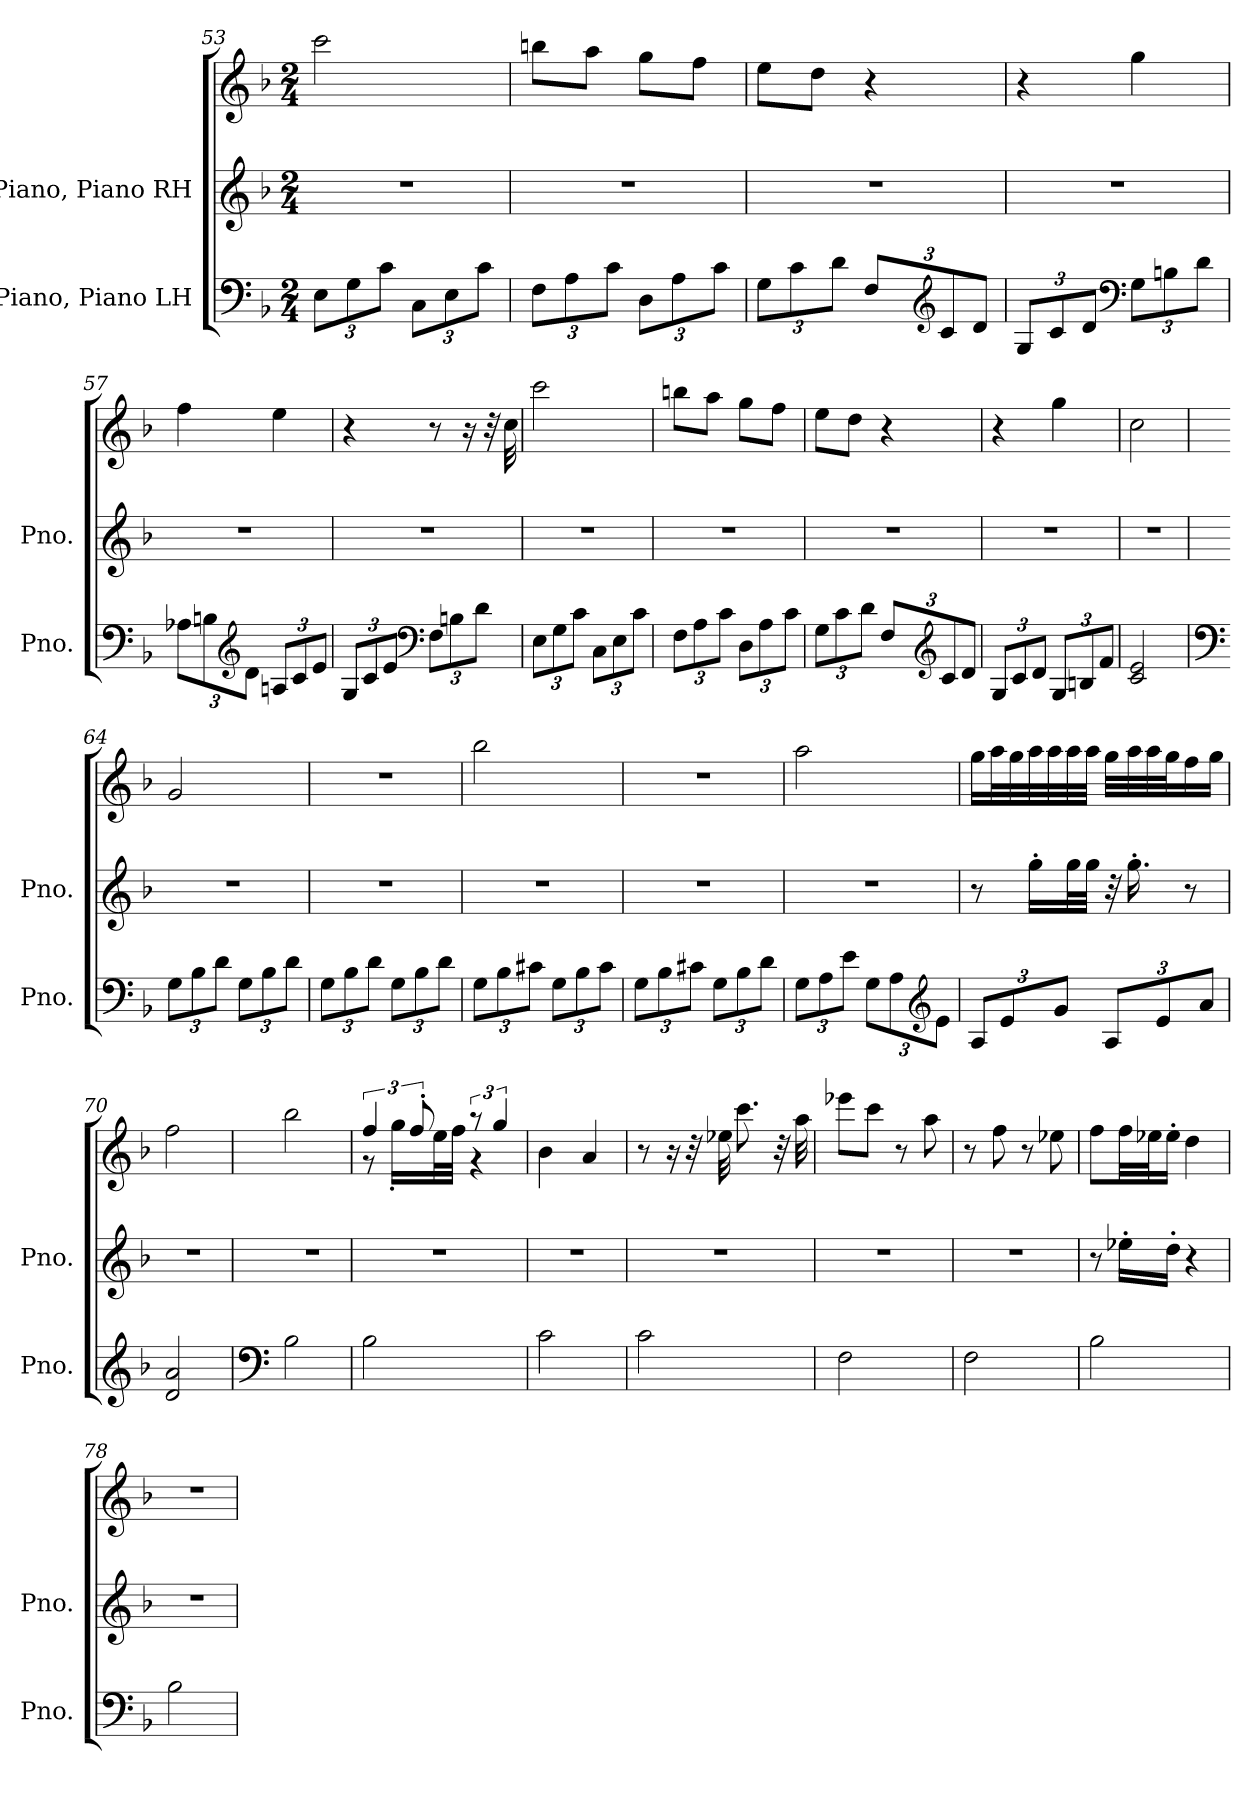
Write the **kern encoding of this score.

**kern	**kern	**kern
*part2	*part1	*part1
*staff3	*staff2	*staff1
*I"Piano, Piano LH	*I"Piano, Piano RH	*
*I'Pno.	*I'Pno.	*
!!LO:LB:g=z
*clefF4	*clefG2	*clefG2
*k[b-]	*k[b-]	*k[b-]
*M2/4	*M2/4	*M2/4
*Xbrackettup	*	*
=53	=53	=53
12E\L	2r	2ccc\
12G\	.	.
12c\J	.	.
12C\L	.	.
12E\	.	.
12c\J	.	.
=54	=54	=54
12F\L	2r	8bbn\L
12A\	.	.
.	.	8aa\J
12c\J	.	.
12D\L	.	8gg\L
12A\	.	.
.	.	8ff\J
12c\J	.	.
=55	=55	=55
12G\L	2r	8ee\L
12c\	.	.
.	.	8dd\J
12d\J	.	.
12F/L	.	4r
*clefG2	*	*
12c/	.	.
12d/J	.	.
=56	=56	=56
12G/L	2r	4r
12c/	.	.
12d/J	.	.
*clefF4	*	*
12G\L	.	4gg\
12Bn\	.	.
12d\J	.	.
=57	=57	=57
12A-X\L	2r	4ff\
12Bn\	.	.
*clefG2	*	*
12d\J	.	.
12An/L	.	4ee\
12c/	.	.
12e/J	.	.
!!LO:LB:g=z
=58	=58	=58
12G/L	2r	4r
12c/	.	.
12e/J	.	.
*clefF4	*	*
12F\L	.	8r
12Bn\	.	.
.	.	16r
12d\J	.	.
.	.	32r
.	.	32cc\
=59	=59	=59
12E\L	2r	2ccc\
12G\	.	.
12c\J	.	.
12C\L	.	.
12E\	.	.
12c\J	.	.
=60	=60	=60
12F\L	2r	8bbn\L
12A\	.	.
.	.	8aa\J
12c\J	.	.
12D\L	.	8gg\L
12A\	.	.
.	.	8ff\J
12c\J	.	.
=61	=61	=61
12G\L	2r	8ee\L
12c\	.	.
.	.	8dd\J
12d\J	.	.
12F/L	.	4r
*clefG2	*	*
12c/	.	.
12d/J	.	.
=62	=62	=62
12G/L	2r	4r
12c/	.	.
12d/J	.	.
12G/L	.	4gg\
12Bn/	.	.
12f/J	.	.
=63	=63	=63
2c/ 2e/	2r	2cc\
!!LO:PB:g=z
=64	=64	=64
*clefF4	*	*
12G\L	2r	2g/
12B-\	.	.
12d\J	.	.
12G\L	.	.
12B-\	.	.
12d\J	.	.
=65	=65	=65
12G\L	2r	2r
12B-\	.	.
12d\J	.	.
12G\L	.	.
12B-\	.	.
12d\J	.	.
=66	=66	=66
12G\L	2r	2bb-\
12B-\	.	.
12c#X\J	.	.
12G\L	.	.
12B-\	.	.
12c#\J	.	.
=67	=67	=67
12G\L	2r	2r
12B-\	.	.
12c#X\J	.	.
12G\L	.	.
12B-\	.	.
12d\J	.	.
=68	=68	=68
12G\L	2r	2aa\
12A\	.	.
12e\J	.	.
12G\L	.	.
12A\	.	.
*clefG2	*	*
12e\J	.	.
!!LO:LB:g=z
=69	=69	=69
12A/L	8r	16gg\LL
.	.	32aa\L
12e/	.	.
.	.	32gg\
.	16gg'\LL	32aa\
.	.	32aa\
12g/J	.	.
.	32gg\L	32aa\
.	32gg\JJJ	32aa\JJJ
12A/L	32r	32gg\LLL
.	16.gg'\	32aa\
.	.	32aa\
12e/	.	.
.	.	32gg\J
.	8r	16ff\
12a/J	.	.
.	.	16gg\JJ
=70	=70	=70
2d/ 2a/	2r	2ff\
=71	=71	=71
*clefF4	*	*
2B-\	2r	2bb-\
=72	=72	=72
*	*	*^
2B-\	2r	6ff/	8r
.	.	.	16gg'\LL
.	.	12ff'/	.
.	.	.	32ee\L
.	.	.	32ff\JJJ
.	.	12r	4r
.	.	6gg/	.
*	*	*v	*v
=73	=73	=73
2c\	2r	4b-\
.	.	4a/
=74	=74	=74
2c\	2r	8r
.	.	16r
.	.	32r
.	.	32ee-X\
.	.	8.ccc\
.	.	32r
.	.	32aa\
!!LO:LB:g=z
=75	=75	=75
2F\	2r	8eee-X\L
.	.	8ccc\J
.	.	8r
.	.	8aa\
=76	=76	=76
2F\	2r	8r
.	.	8ff\
.	.	8r
.	.	8ee-X\
=77	=77	=77
2B-\	8r	8ff\L
.	16ee-X'\LL	32ff\LL
.	.	32ee-X\J
.	16dd'\JJ	16ee-'\JJ
.	4r	4dd\
=78	=78	=78
2B-\	2r	2r
=	=	=
*-	*-	*-
